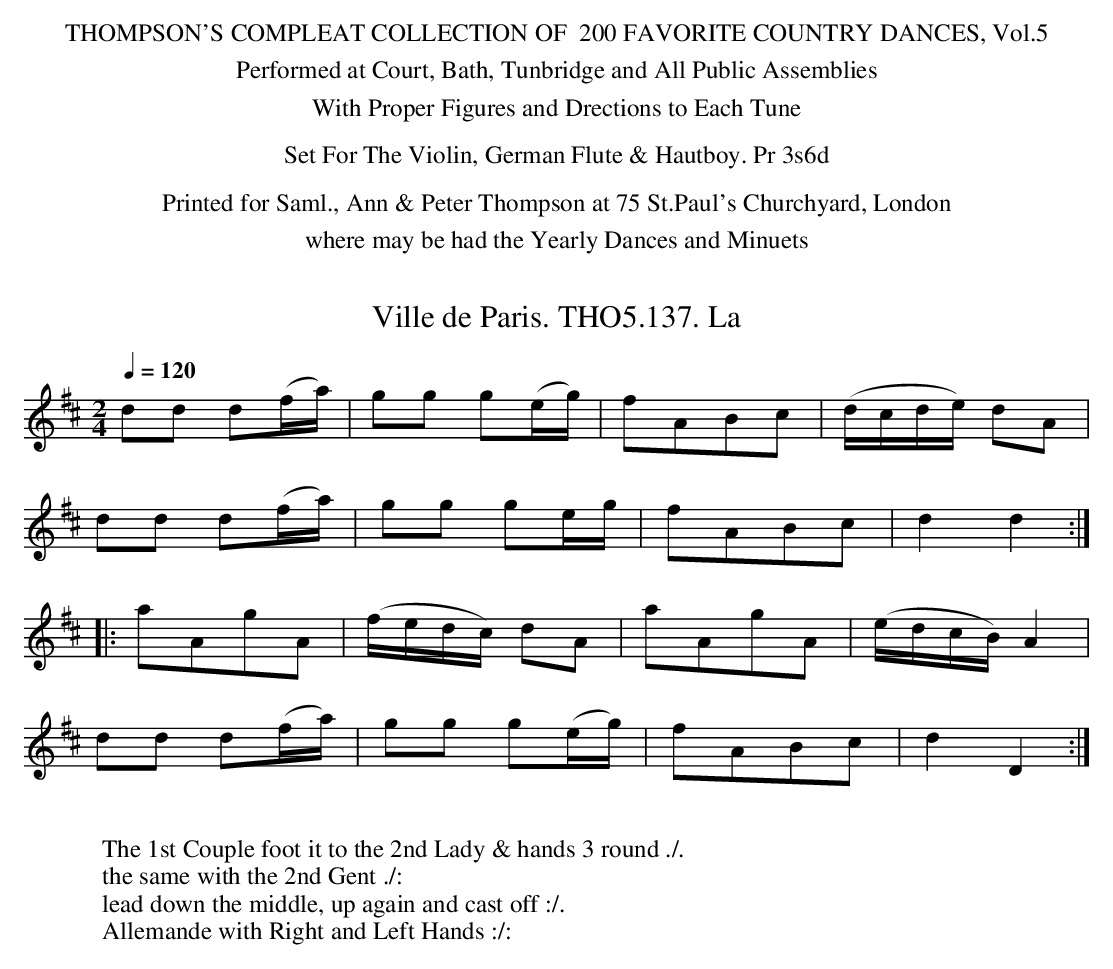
X:1
T:Ville de Paris. THO5.137. La
M:2/4
L:1/8
Q:1/4=120
K:D
dd d(f/a/)|gg g(e/g/)|fABc|(d/c/d/e/) dA|
dd d(f/a/)|gg ge/g/|fABc|d2d2:|
|:aAgA|(f/e/d/c/) dA|aAgA|(e/d/c/B/) A2|
dd d(f/a/)|gg g(e/g/)|fABc|d2 D2:|
W:
W:The 1st Couple foot it to the 2nd Lady & hands 3 round ./.
W:the same with the 2nd Gent ./:
W:lead down the middle, up again and cast off :/.
W:Allemande with Right and Left Hands :/:
